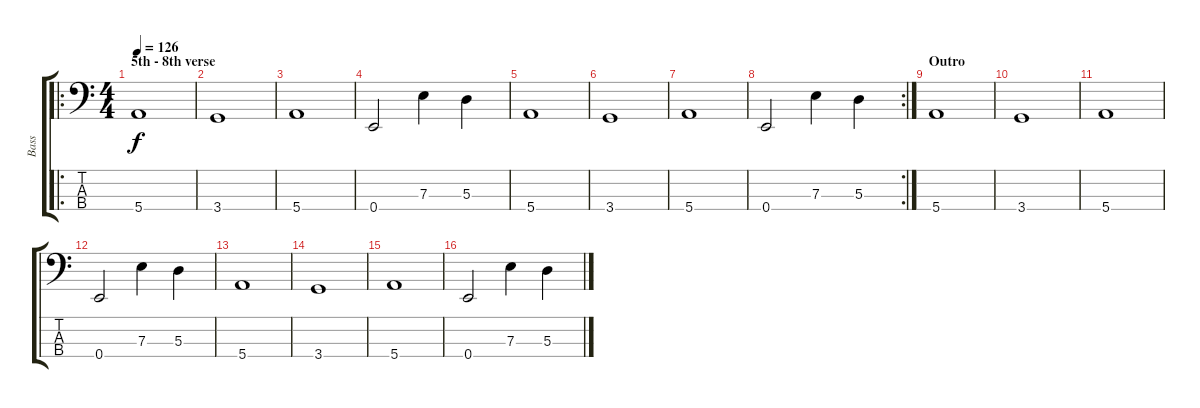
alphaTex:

\track ("Bass" "Bass") {instrument electricbassfinger}
\staff {score tabs}
\tuning (G2 D2 A1 E1) {hide}
\ro
\ts (4 4)
\section ("" "5th - 8th verse")
\tempo 126
\clef f4
\ks c
5.4.1{dy f} |
3.4.1 |
5.4.1 |
0.4.2 7.3.4 5.3.4 |
5.4.1 |
3.4.1 |
5.4.1 |
\rc 2
0.4.2 7.3.4 5.3.4 |
\section ("" "Outro")
5.4.1 |
3.4.1 |
5.4.1 |
0.4.2 7.3.4 5.3.4 |
5.4.1 |
3.4.1 |
5.4.1 |
0.4.2 7.3.4 5.3.4
